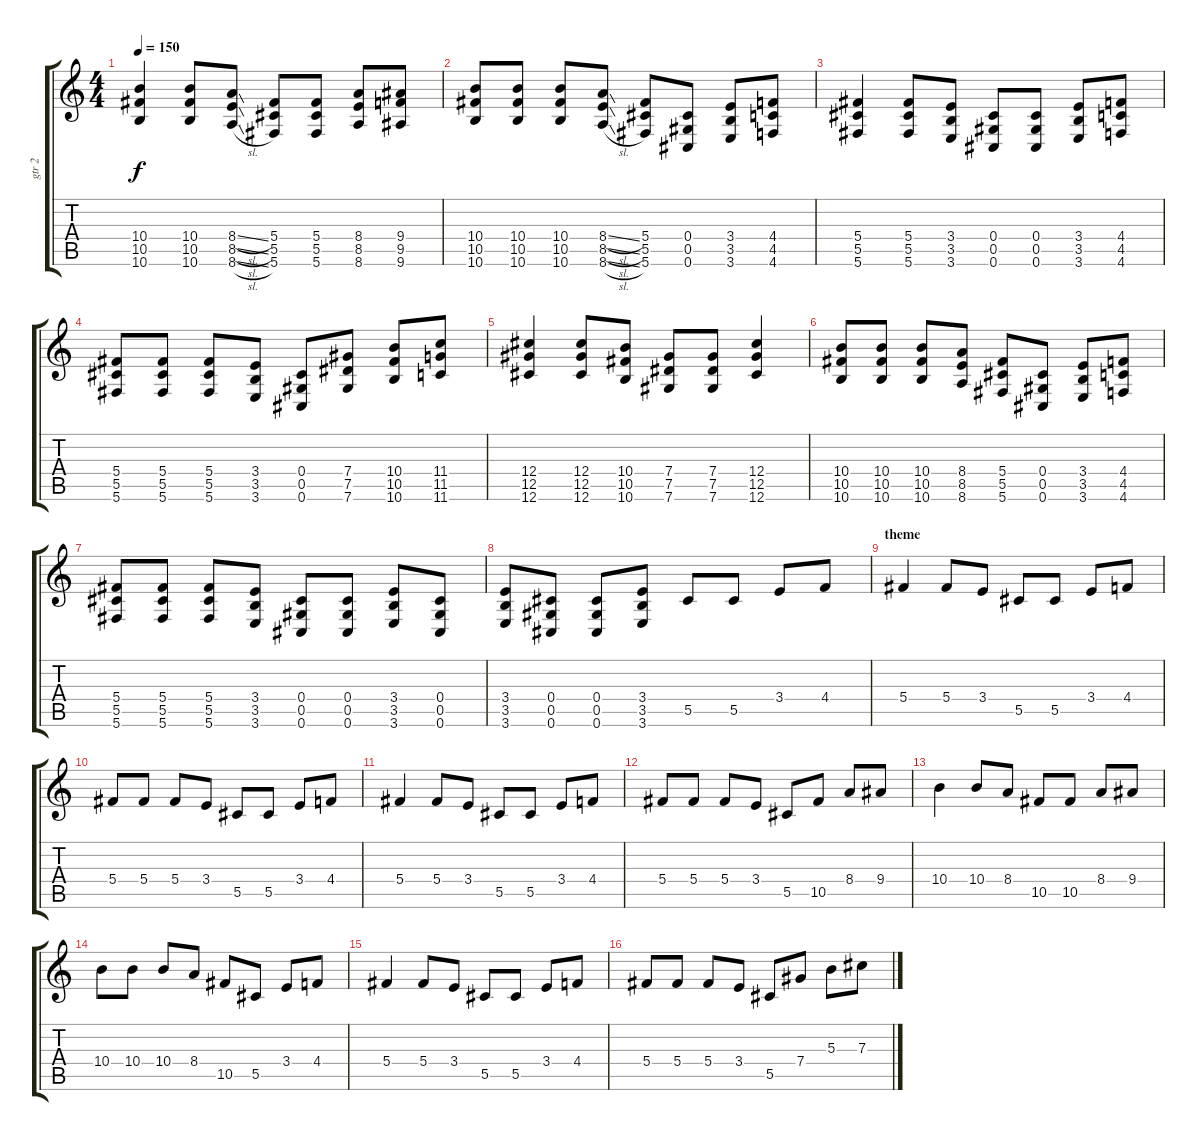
\track ("gtr 2" "gtr 2") {instrument overdrivenguitar}
\staff {score tabs}
\tuning (Eb4 Bb3 Gb3 Db3 Ab2 Db2) {hide}
\ts (4 4)
\tempo 150
\clef g2
\ks c
(10.4 10.5 10.6).4{dy f} (10.4 10.5 10.6).8 (8.4{sl} 8.5{sl} 8.6{sl}).8 (5.4 5.5 5.6).8 (5.4 5.5 5.6).8 (8.4 8.5 8.6).8 (9.4 9.5 9.6).8 |
(10.4 10.5 10.6).8 (10.4 10.5 10.6).8 (10.4 10.5 10.6).8 (8.4{sl} 8.5{sl} 8.6{sl}).8 (5.4 5.5 5.6).8 (0.4 0.5 0.6).8 (3.4 3.5 3.6).8 (4.4 4.5 4.6).8 |
(5.4 5.5 5.6).4 (5.4 5.5 5.6).8 (3.4 3.5 3.6).8 (0.4 0.5 0.6).8 (0.4 0.5 0.6).8 (3.4 3.5 3.6).8 (4.4 4.5 4.6).8 |
(5.4 5.5 5.6).8 (5.4 5.5 5.6).8 (5.4 5.5 5.6).8 (3.4 3.5 3.6).8 (0.4 0.5 0.6).8 (7.4 7.5 7.6).8 (10.4 10.5 10.6).8 (11.4 11.5 11.6).8 |
(12.4 12.5 12.6).4 (12.4 12.5 12.6).8 (10.4 10.5 10.6).8 (7.4 7.5 7.6).8 (7.4 7.5 7.6).8 (12.4 12.5 12.6).4 |
(10.4 10.5 10.6).8 (10.4 10.5 10.6).8 (10.4 10.5 10.6).8 (8.4 8.5 8.6).8 (5.4 5.5 5.6).8 (0.4 0.5 0.6).8 (3.4 3.5 3.6).8 (4.4 4.5 4.6).8 |
(5.4 5.5 5.6).8 (5.4 5.5 5.6).8 (5.4 5.5 5.6).8 (3.4 3.5 3.6).8 (0.4 0.5 0.6).8 (0.4 0.5 0.6).8 (3.4 3.5 3.6).8 (0.4 0.5 0.6).8 |
(3.4 3.5 3.6).8 (0.4 0.5 0.6).8 (0.4 0.5 0.6).8 (3.4 3.5 3.6).8 5.5.8 5.5.8 3.4.8 4.4.8 |
\section ("" "theme")
5.4.4 5.4.8 3.4.8 5.5.8 5.5.8 3.4.8 4.4.8 |
5.4.8 5.4.8 5.4.8 3.4.8 5.5.8 5.5.8 3.4.8 4.4.8 |
5.4.4 5.4.8 3.4.8 5.5.8 5.5.8 3.4.8 4.4.8 |
5.4.8 5.4.8 5.4.8 3.4.8 5.5.8 10.5.8 8.4.8 9.4.8 |
10.4.4 10.4.8 8.4.8 10.5.8 10.5.8 8.4.8 9.4.8 |
10.4.8 10.4.8 10.4.8 8.4.8 10.5.8 5.5.8 3.4.8 4.4.8 |
5.4.4 5.4.8 3.4.8 5.5.8 5.5.8 3.4.8 4.4.8 |
5.4.8 5.4.8 5.4.8 3.4.8 5.5.8 7.4.8 5.3.8 7.3.8
